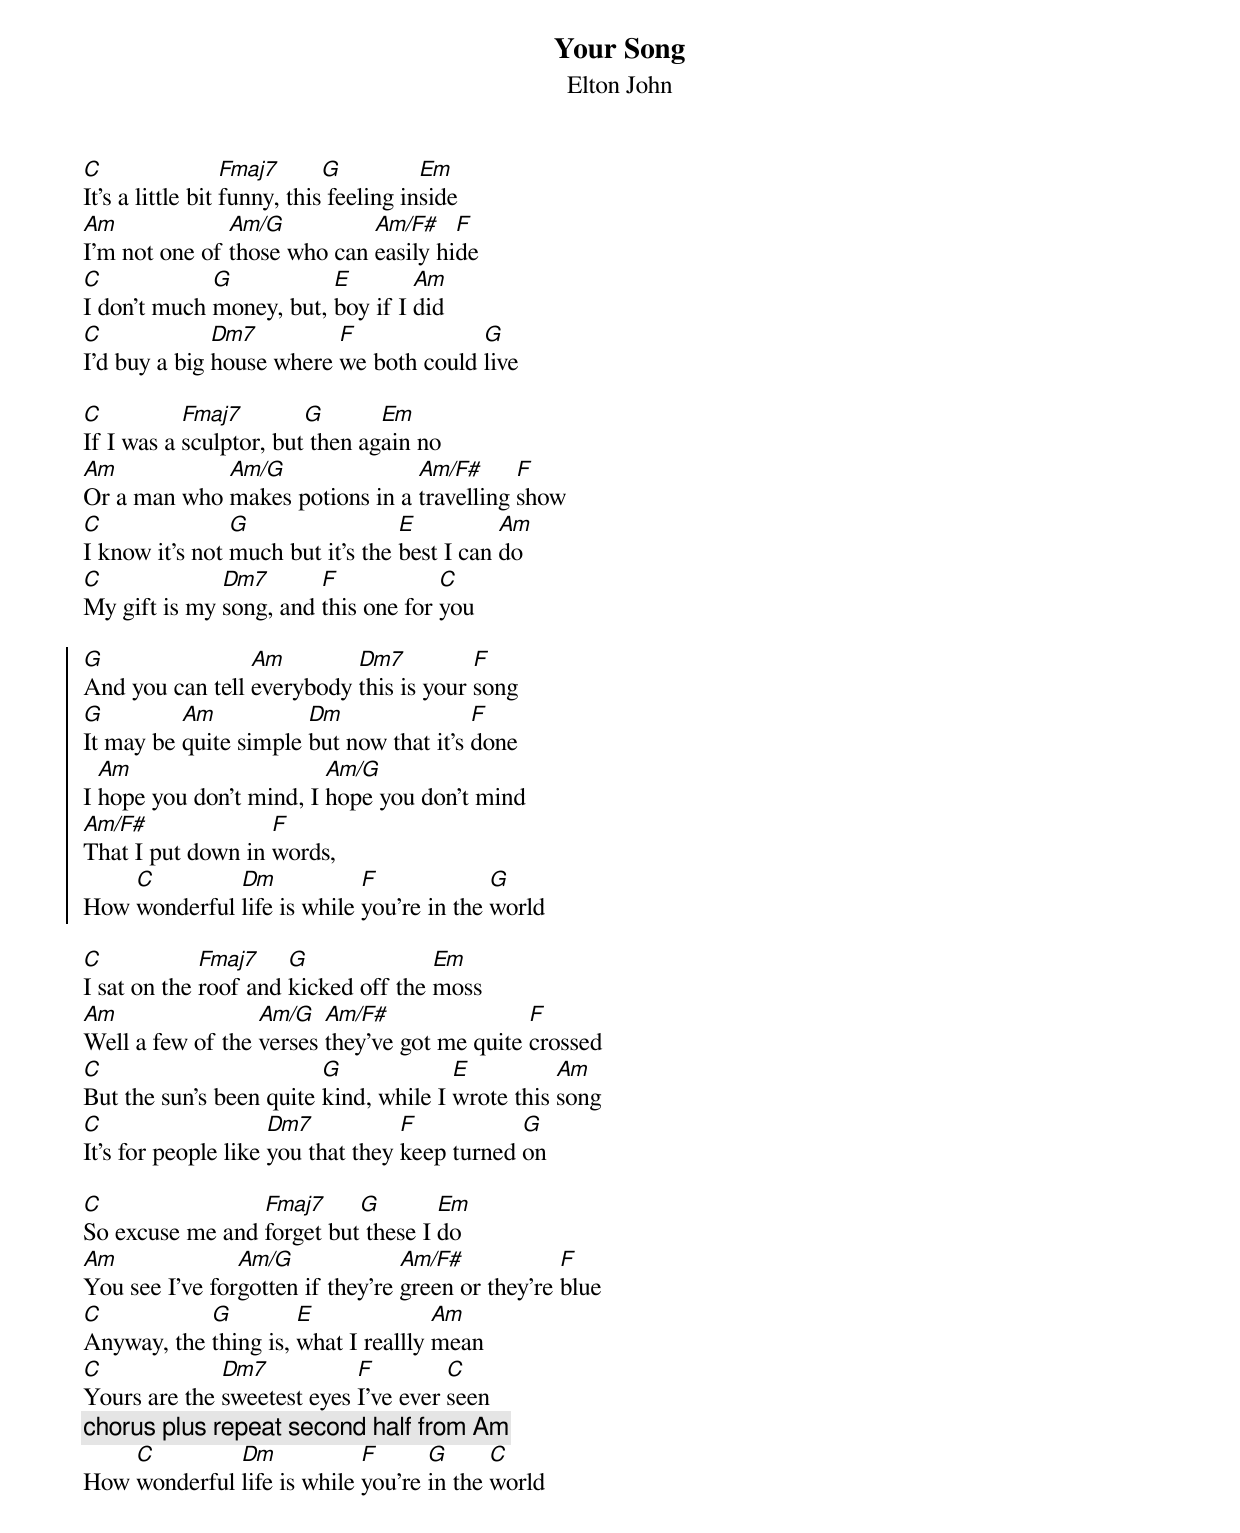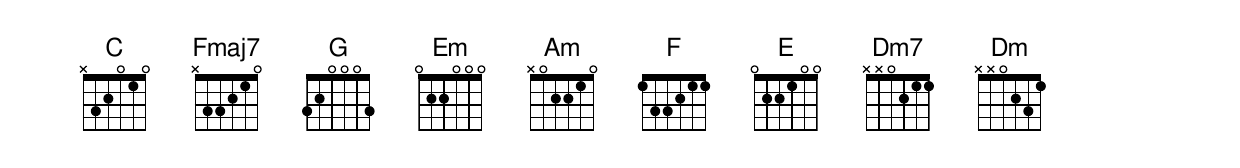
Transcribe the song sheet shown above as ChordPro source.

{title:Your Song}
{st:Elton John}
[C]It's a little bit [Fmaj7]funny, this[G] feeling in[Em]side
[Am]I'm not one of [Am/G]those who can [Am/F#]easily hi[F]de
[C]I don't much [G]money, but, [E]boy if I [Am]did
[C]I'd buy a big [Dm7]house where [F]we both could [G]live

[C]If I was a [Fmaj7]sculptor, but[G] then ag[Em]ain no
[Am]Or a man who [Am/G]makes potions in a [Am/F#]travelling [F]show
[C]I know it's not [G]much but it's the [E]best I can [Am]do
[C]My gift is my [Dm7]song, and [F]this one for [C]you

{start_of_chorus}
[G]And you can tell [Am]everybody [Dm7]this is your [F]song
[G]It may be [Am]quite simple [Dm]but now that it's [F]done
I [Am]hope you don't mind, I [Am/G]hope you don't mind
[Am/F#]That I put down in [F]words,
How [C]wonderful [Dm]life is while [F]you're in the [G]world
{end_of_chorus}

[C]I sat on the [Fmaj7]roof and [G]kicked off the [Em]moss
[Am]Well a few of the [Am/G]verses [Am/F#]they've got me quite [F]crossed
[C]But the sun's been quite [G]kind, while I [E]wrote this [Am]song
[C]It's for people like [Dm7]you that they [F]keep turned [G]on

[C]So excuse me and [Fmaj7]forget but[G] these I [Em]do
[Am]You see I've for[Am/G]gotten if they're [Am/F#]green or they're [F]blue
[C]Anyway, the [G]thing is, [E]what I reallly [Am]mean
[C]Yours are the [Dm7]sweetest eyes [F]I've ever [C]seen
{c: chorus plus repeat second half from Am}
How [C]wonderful [Dm]life is while [F]you're [G]in the [C]world

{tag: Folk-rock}
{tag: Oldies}


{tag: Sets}

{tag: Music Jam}
